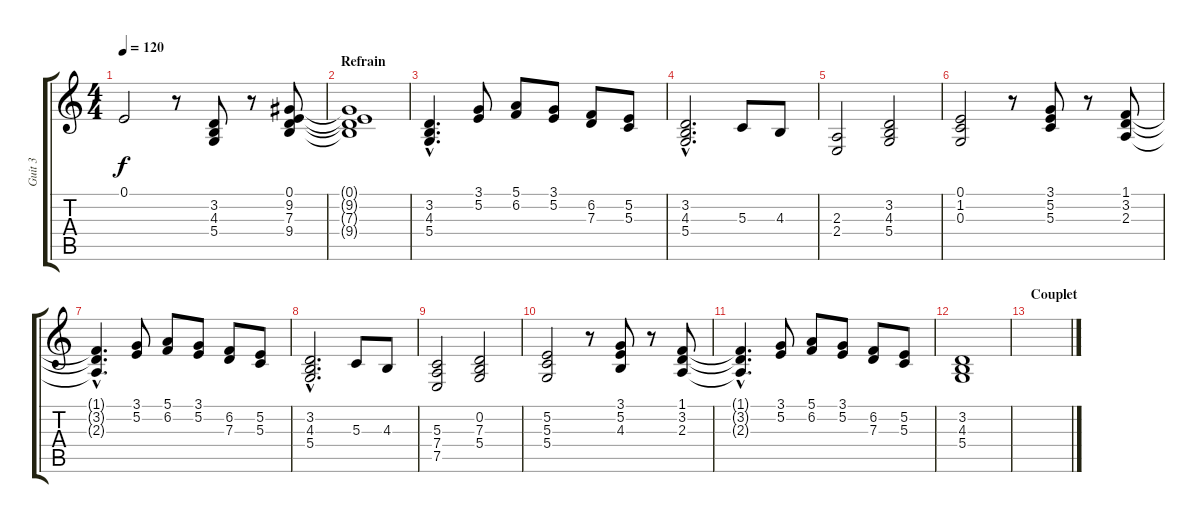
\track ("Guit 3" "Guit 3") {instrument acousticgrandpiano}
\staff {score tabs}
\tuning (E4 B3 G3 D3 A2 E2) {hide}
\ts (4 4)
\tempo 120
\clef g2
\ks c
0.1{t}.2{dy f} r.8 (3.2 4.3 5.4).8 r.8 (0.1 9.2 7.3 9.4).8 |
\section ("" "Refrain")
(0.1{t} 9.2{t} 7.3{t} 9.4{t}).1 |
(3.2{hac} 4.3{hac} 5.4{hac}).4{d} (3.1 5.2).8 (5.1 6.2).8 (3.1 5.2).8 (6.2 7.3).8 (5.2 5.3).8 |
(3.2{hac} 4.3{hac} 5.4{hac}).2{d} 5.3.8 4.3.8 |
(2.3 2.4).2 (3.2 4.3 5.4).2 |
(0.1 1.2 0.3).2 r.8 (3.1 5.2 5.3).8 r.8 (1.1 3.2 2.3).8 |
(1.1{hac t} 3.2{hac t} 2.3{hac t}).4{d} (3.1 5.2).8 (5.1 6.2).8 (3.1 5.2).8 (6.2 7.3).8 (5.2 5.3).8 |
(3.2{hac} 4.3{hac} 5.4{hac}).2{d} 5.3.8 4.3.8 |
(5.3 7.4 7.5).2 (0.2 7.3 5.4).2 |
(5.2 5.3 5.4).2 r.8 (3.1 5.2 4.3).8 r.8 (1.1 3.2 2.3).8 |
(1.1{hac t} 3.2{hac t} 2.3{hac t}).4{d} (3.1 5.2).8 (5.1 6.2).8 (3.1 5.2).8 (6.2 7.3).8 (5.2 5.3).8 |
(3.2 4.3 5.4).1 |
\section ("" "Couplet")
